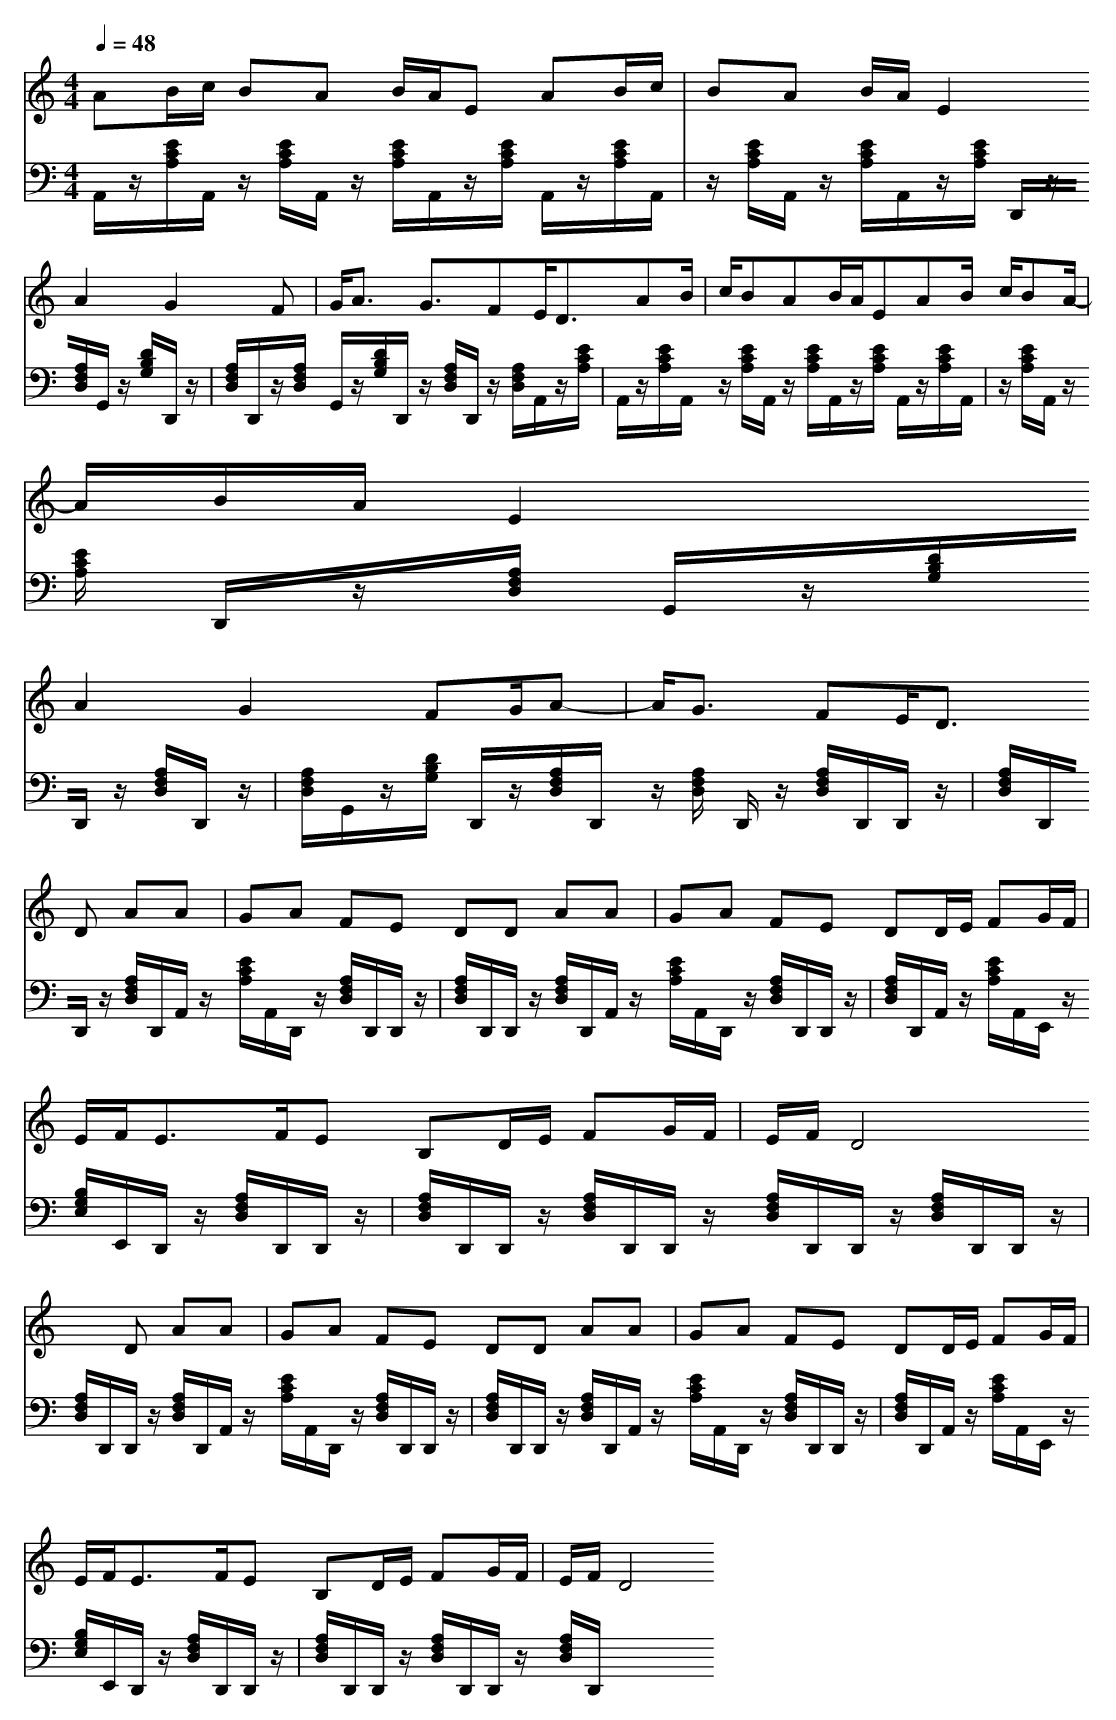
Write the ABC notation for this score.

X:1
T:
M: 4/4
L: 1/8
Q:1/4=48
K:C % 0 sharps
V:1
AB/2c/2 BA B/2A/2E AB/2c/2|BA B/2A/2(3E2
A2G2F|G<A G3/2FE<DAB/2|c/2BAB/2A/2EAB/2 c/2BA/2-|
A/2B/2A/2(3E2
A2G2FG/2A-|A/2G3/2 FE<D
D AA|GA FE DD AA|GA FE DD/2E/2 FG/2F/2|
E/2F<EF/2E B,D/2E/2 FG/2F/2|E/2F/2D4D AA|GA FE DD AA|GA FE DD/2E/2 FG/2F/2|
E/2F<EF/2E B,D/2E/2 FG/2F/2|E/2F/2D4
V:2
A,,/2z/2[E/2C/2A,/2]A,,/2 z/2[E/2C/2A,/2]A,,/2z/2 [E/2C/2A,/2]A,,/2z/2[E/2C/2A,/2] A,,/2z/2[E/2C/2A,/2]A,,/2|z/2[E/2C/2A,/2]A,,/2z/2 [E/2C/2A,/2]A,,/2z/2[E/2C/2A,/2]
D,,/2z/2[A,/2F,/2D,/2]G,,/2 z/2[D/2B,/2G,/2]D,,/2z/2|[A,/2F,/2D,/2]D,,/2z/2[A,/2F,/2D,/2] G,,/2z/2[D/2B,/2G,/2]D,,/2 z/2[A,/2F,/2D,/2]D,,/2z/2 [A,/2F,/2D,/2]A,,/2z/2[E/2C/2A,/2]|A,,/2z/2[E/2C/2A,/2]A,,/2 z/2[E/2C/2A,/2]A,,/2z/2 [E/2C/2A,/2]A,,/2z/2[E/2C/2A,/2] A,,/2z/2[E/2C/2A,/2]A,,/2|
z/2[E/2C/2A,/2]A,,/2z/2 [E/2C/2A,/2]
D,,/2z/2[A,/2F,/2D,/2] G,,/2z/2[D/2B,/2G,/2]D,,/2 z/2[A,/2F,/2D,/2]D,,/2z/2|[A,/2F,/2D,/2]G,,/2z/2[D/2B,/2G,/2] D,,/2z/2[A,/2F,/2D,/2]D,,/2 z/2[A,/2F,/2D,/2]
D,,/2z/2 [A,/2F,/2D,/2]D,,/2D,,/2z/2|[A,/2F,/2D,/2]D,,/2D,,/2z/2 [A,/2F,/2D,/2]D,,/2A,,/2z/2 [E/2C/2A,/2]A,,/2D,,/2z/2 [A,/2F,/2D,/2]D,,/2D,,/2z/2|[A,/2F,/2D,/2]D,,/2D,,/2z/2 [A,/2F,/2D,/2]D,,/2A,,/2z/2 [E/2C/2A,/2]A,,/2D,,/2z/2 [A,/2F,/2D,/2]D,,/2D,,/2z/2|
[A,/2F,/2D,/2]D,,/2A,,/2z/2 [E/2C/2A,/2]A,,/2E,,/2z/2 [B,/2G,/2E,/2]E,,/2D,,/2z/2 [A,/2F,/2D,/2]D,,/2D,,/2z/2|[A,/2F,/2D,/2]D,,/2D,,/2z/2 [A,/2F,/2D,/2]D,,/2D,,/2z/2 [A,/2F,/2D,/2]D,,/2D,,/2z/2 [A,/2F,/2D,/2]D,,/2D,,/2z/2|[A,/2F,/2D,/2]D,,/2D,,/2z/2 [A,/2F,/2D,/2]D,,/2A,,/2z/2 [E/2C/2A,/2]A,,/2D,,/2z/2 [A,/2F,/2D,/2]D,,/2D,,/2z/2|[A,/2F,/2D,/2]D,,/2D,,/2z/2 [A,/2F,/2D,/2]D,,/2A,,/2z/2 [E/2C/2A,/2]A,,/2D,,/2z/2 [A,/2F,/2D,/2]D,,/2D,,/2z/2|
[A,/2F,/2D,/2]D,,/2A,,/2z/2 [E/2C/2A,/2]A,,/2E,,/2z/2 [B,/2G,/2E,/2]E,,/2D,,/2z/2 [A,/2F,/2D,/2]D,,/2D,,/2z/2|[A,/2F,/2D,/2]D,,/2D,,/2z/2 [A,/2F,/2D,/2]D,,/2D,,/2z/2 [A,/2F,/2D,/2]D,,/2
